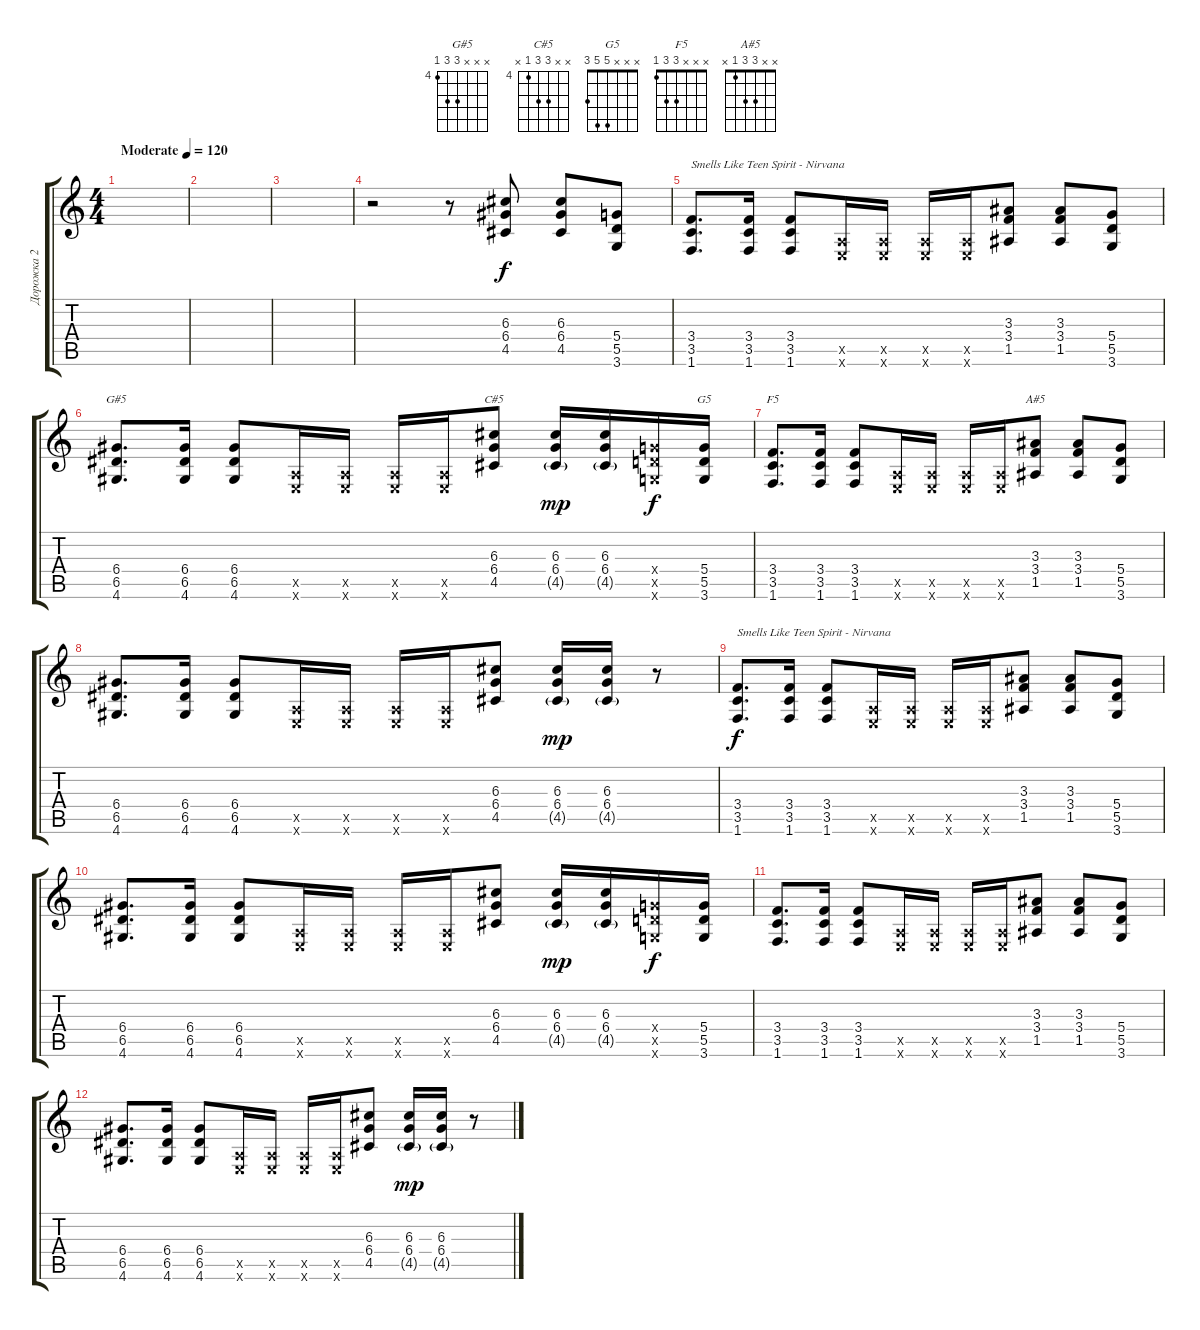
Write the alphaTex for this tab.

\track ("Дорожка 2" "Дорожка 2") {instrument distortionguitar}
\staff {score tabs}
\tuning (E4 B3 G3 D3 A2 E2) {hide}
\chord ("G#5" x x x 6 6 4) {firstfret 4}
\chord ("C#5" x x 6 6 4 x) {firstfret 4}
\chord ("G5" x x x 5 5 3)
\chord ("F5" x x x 3 3 1)
\chord ("A#5" x x 3 3 1 x)
\ts (4 4)
\tempo (120 "Moderate")
\clef g2
\ks c
|
|
|
r.2 r.8 (6.3 6.4 4.5).8 (6.3 6.4 4.5).8 (5.4 5.5 3.6).8 |
(3.4 3.5 1.6).8{d txt "Smells Like Teen Spirit - Nirvana"} (3.4 3.5 1.6).16 (3.4 3.5 1.6).8 (0.5{x} 0.6{x}).16 (0.5{x} 0.6{x}).16 (0.5{x} 0.6{x}).16 (0.5{x} 0.6{x}).16 (3.3 3.4 1.5).8 (3.3 3.4 1.5).8 (5.4 5.5 3.6).8 |
(6.4 6.5 4.6).8{d ch "G#5"} (6.4 6.5 4.6).16 (6.4 6.5 4.6).8 (0.5{x} 0.6{x}).16 (0.5{x} 0.6{x}).16 (0.5{x} 0.6{x}).16 (0.5{x} 0.6{x}).16 (6.3 6.4 4.5).8{ch "C#5"} (6.3 6.4 4.5{g}).16{dy mp} (6.3 6.4 4.5{g}).16 (5.4{x} 5.5{x} 3.6{x}).16{dy f} (5.4 5.5 3.6).16{ch "G5"} |
(3.4 3.5 1.6).8{d ch "F5"} (3.4 3.5 1.6).16 (3.4 3.5 1.6).8 (0.5{x} 0.6{x}).16 (0.5{x} 0.6{x}).16 (0.5{x} 0.6{x}).16 (0.5{x} 0.6{x}).16 (3.3 3.4 1.5).8{ch "A#5"} (3.3 3.4 1.5).8 (5.4 5.5 3.6).8 |
(6.4 6.5 4.6).8{d} (6.4 6.5 4.6).16 (6.4 6.5 4.6).8 (0.5{x} 0.6{x}).16 (0.5{x} 0.6{x}).16 (0.5{x} 0.6{x}).16 (0.5{x} 0.6{x}).16 (6.3 6.4 4.5).8 (6.3 6.4 4.5{g}).16{dy mp} (6.3 6.4 4.5{g}).16 r.8 |
(3.4 3.5 1.6).8{d txt "Smells Like Teen Spirit - Nirvana" dy f} (3.4 3.5 1.6).16 (3.4 3.5 1.6).8 (0.5{x} 0.6{x}).16 (0.5{x} 0.6{x}).16 (0.5{x} 0.6{x}).16 (0.5{x} 0.6{x}).16 (3.3 3.4 1.5).8 (3.3 3.4 1.5).8 (5.4 5.5 3.6).8 |
(6.4 6.5 4.6).8{d} (6.4 6.5 4.6).16 (6.4 6.5 4.6).8 (0.5{x} 0.6{x}).16 (0.5{x} 0.6{x}).16 (0.5{x} 0.6{x}).16 (0.5{x} 0.6{x}).16 (6.3 6.4 4.5).8 (6.3 6.4 4.5{g}).16{dy mp} (6.3 6.4 4.5{g}).16 (5.4{x} 5.5{x} 3.6{x}).16{dy f} (5.4 5.5 3.6).16 |
(3.4 3.5 1.6).8{d} (3.4 3.5 1.6).16 (3.4 3.5 1.6).8 (0.5{x} 0.6{x}).16 (0.5{x} 0.6{x}).16 (0.5{x} 0.6{x}).16 (0.5{x} 0.6{x}).16 (3.3 3.4 1.5).8 (3.3 3.4 1.5).8 (5.4 5.5 3.6).8 |
(6.4 6.5 4.6).8{d} (6.4 6.5 4.6).16 (6.4 6.5 4.6).8 (0.5{x} 0.6{x}).16 (0.5{x} 0.6{x}).16 (0.5{x} 0.6{x}).16 (0.5{x} 0.6{x}).16 (6.3 6.4 4.5).8 (6.3 6.4 4.5{g}).16{dy mp} (6.3 6.4 4.5{g}).16 r.8
